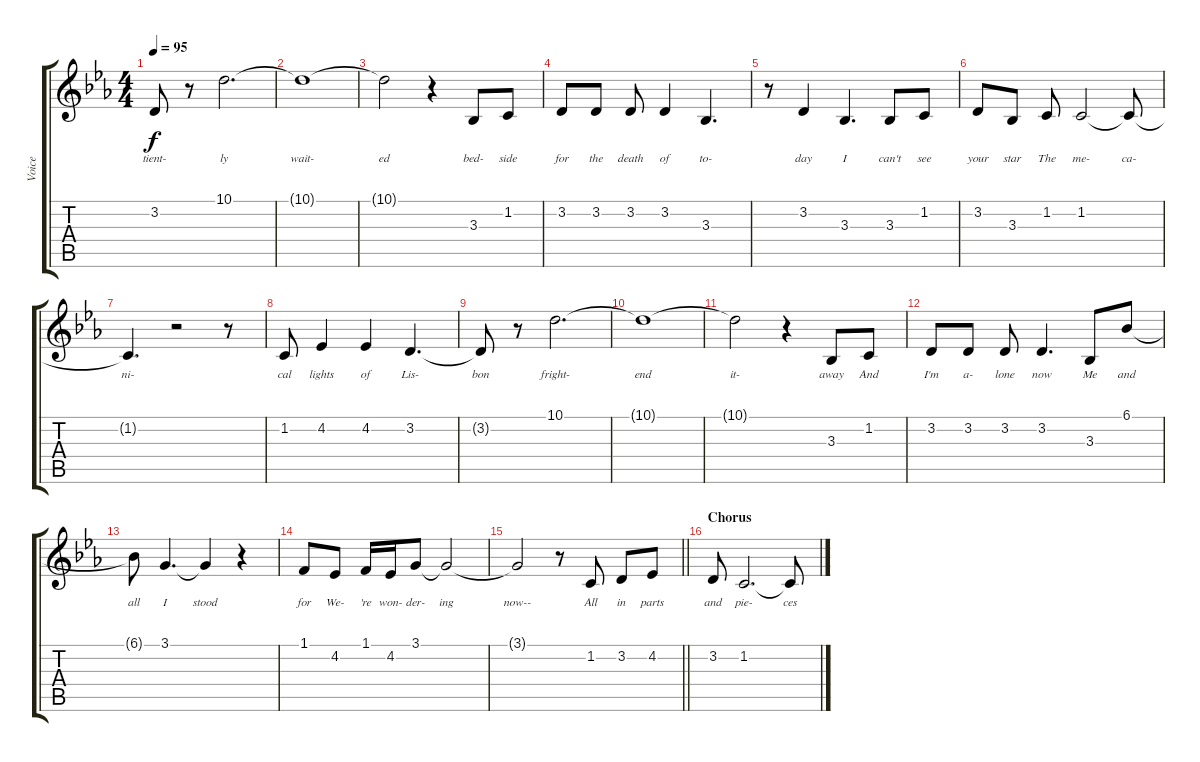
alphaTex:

\track ("Voice" "Voice") {instrument violin}
\staff {score tabs}
\tuning (E4 B3 G3 D3 A2 E2) {hide}
\ts (4 4)
\tempo 95
\clef g2
\ks cminor
3.2{t}.8{lyrics (0 "tient-") lyrics (1 "") lyrics (2 "") lyrics (3 "") lyrics (4 "") dy f} r.8 10.1.2{d lyrics (0 "ly") lyrics (1 "") lyrics (2 "") lyrics (3 "") lyrics (4 "")} |
10.1{t}.1{lyrics (0 "wait-") lyrics (1 "") lyrics (2 "") lyrics (3 "") lyrics (4 "")} |
10.1{t}.2{lyrics (0 "ed") lyrics (1 "") lyrics (2 "") lyrics (3 "") lyrics (4 "")} r.4 3.3.8{lyrics (0 "bed-") lyrics (1 "") lyrics (2 "") lyrics (3 "") lyrics (4 "")} 1.2.8{lyrics (0 "side") lyrics (1 "") lyrics (2 "") lyrics (3 "") lyrics (4 "")} |
3.2.8{lyrics (0 "for") lyrics (1 "") lyrics (2 "") lyrics (3 "") lyrics (4 "")} 3.2.8{lyrics (0 "the") lyrics (1 "") lyrics (2 "") lyrics (3 "") lyrics (4 "")} 3.2.8{lyrics (0 "death") lyrics (1 "") lyrics (2 "") lyrics (3 "") lyrics (4 "")} 3.2.4{lyrics (0 "of") lyrics (1 "") lyrics (2 "") lyrics (3 "") lyrics (4 "")} 3.3.4{d lyrics (0 "to-") lyrics (1 "") lyrics (2 "") lyrics (3 "") lyrics (4 "")} |
r.8 3.2.4{lyrics (0 "day") lyrics (1 "") lyrics (2 "") lyrics (3 "") lyrics (4 "")} 3.3.4{d lyrics (0 "I") lyrics (1 "") lyrics (2 "") lyrics (3 "") lyrics (4 "")} 3.3.8{lyrics (0 "can't") lyrics (1 "") lyrics (2 "") lyrics (3 "") lyrics (4 "")} 1.2.8{lyrics (0 "see") lyrics (1 "") lyrics (2 "") lyrics (3 "") lyrics (4 "")} |
3.2.8{lyrics (0 "your") lyrics (1 "") lyrics (2 "") lyrics (3 "") lyrics (4 "")} 3.3.8{lyrics (0 "star") lyrics (1 "") lyrics (2 "") lyrics (3 "") lyrics (4 "")} 1.2.8{lyrics (0 "The") lyrics (1 "") lyrics (2 "") lyrics (3 "") lyrics (4 "")} 1.2.2{lyrics (0 "me-") lyrics (1 "") lyrics (2 "") lyrics (3 "") lyrics (4 "")} 1.2{t}.8{lyrics (0 "ca-") lyrics (1 "") lyrics (2 "") lyrics (3 "") lyrics (4 "")} |
1.2{t}.4{d lyrics (0 "ni-") lyrics (1 "") lyrics (2 "") lyrics (3 "") lyrics (4 "")} r.2 r.8 |
1.2.8{lyrics (0 "cal") lyrics (1 "") lyrics (2 "") lyrics (3 "") lyrics (4 "")} 4.2.4{lyrics (0 "lights") lyrics (1 "") lyrics (2 "") lyrics (3 "") lyrics (4 "")} 4.2.4{lyrics (0 "of") lyrics (1 "") lyrics (2 "") lyrics (3 "") lyrics (4 "")} 3.2.4{d lyrics (0 "Lis-") lyrics (1 "") lyrics (2 "") lyrics (3 "") lyrics (4 "")} |
3.2{t}.8{lyrics (0 "bon") lyrics (1 "") lyrics (2 "") lyrics (3 "") lyrics (4 "")} r.8 10.1.2{d lyrics (0 "fright-") lyrics (1 "") lyrics (2 "") lyrics (3 "") lyrics (4 "")} |
10.1{t}.1{lyrics (0 "end") lyrics (1 "") lyrics (2 "") lyrics (3 "") lyrics (4 "")} |
10.1{t}.2{lyrics (0 "it-") lyrics (1 "") lyrics (2 "") lyrics (3 "") lyrics (4 "")} r.4 3.3.8{lyrics (0 "away") lyrics (1 "") lyrics (2 "") lyrics (3 "") lyrics (4 "")} 1.2.8{lyrics (0 "And") lyrics (1 "") lyrics (2 "") lyrics (3 "") lyrics (4 "")} |
3.2.8{lyrics (0 "I'm") lyrics (1 "") lyrics (2 "") lyrics (3 "") lyrics (4 "")} 3.2.8{lyrics (0 "a-") lyrics (1 "") lyrics (2 "") lyrics (3 "") lyrics (4 "")} 3.2.8{lyrics (0 "lone") lyrics (1 "") lyrics (2 "") lyrics (3 "") lyrics (4 "")} 3.2.4{d lyrics (0 "now") lyrics (1 "") lyrics (2 "") lyrics (3 "") lyrics (4 "")} 3.3.8{lyrics (0 "Me") lyrics (1 "") lyrics (2 "") lyrics (3 "") lyrics (4 "")} 6.1.8{lyrics (0 "and") lyrics (1 "") lyrics (2 "") lyrics (3 "") lyrics (4 "")} |
6.1{t}.8{lyrics (0 "all") lyrics (1 "") lyrics (2 "") lyrics (3 "") lyrics (4 "")} 3.1.4{d lyrics (0 "I") lyrics (1 "") lyrics (2 "") lyrics (3 "") lyrics (4 "")} 3.1{t}.4{lyrics (0 "stood") lyrics (1 "") lyrics (2 "") lyrics (3 "") lyrics (4 "")} r.4 |
1.1.8{lyrics (0 "for") lyrics (1 "") lyrics (2 "") lyrics (3 "") lyrics (4 "")} 4.2.8{lyrics (0 "We-") lyrics (1 "") lyrics (2 "") lyrics (3 "") lyrics (4 "")} 1.1.16{lyrics (0 "'re") lyrics (1 "") lyrics (2 "") lyrics (3 "") lyrics (4 "")} 4.2.16{lyrics (0 "won-") lyrics (1 "") lyrics (2 "") lyrics (3 "") lyrics (4 "")} 3.1.8{lyrics (0 "der-") lyrics (1 "") lyrics (2 "") lyrics (3 "") lyrics (4 "")} 3.1{t}.2{lyrics (0 "ing") lyrics (1 "") lyrics (2 "") lyrics (3 "") lyrics (4 "")} |
\barLineRight lightlight
3.1{t}.2{lyrics (0 "now--") lyrics (1 "") lyrics (2 "") lyrics (3 "") lyrics (4 "")} r.8 1.2.8{lyrics (0 "All") lyrics (1 "") lyrics (2 "") lyrics (3 "") lyrics (4 "")} 3.2.8{lyrics (0 "in") lyrics (1 "") lyrics (2 "") lyrics (3 "") lyrics (4 "")} 4.2.8{lyrics (0 "parts") lyrics (1 "") lyrics (2 "") lyrics (3 "") lyrics (4 "")} |
\section ("" "Chorus")
3.2.8{lyrics (0 "and") lyrics (1 "") lyrics (2 "") lyrics (3 "") lyrics (4 "")} 1.2.2{d lyrics (0 "pie-") lyrics (1 "") lyrics (2 "") lyrics (3 "") lyrics (4 "")} 1.2{t}.8{lyrics (0 "ces") lyrics (1 "") lyrics (2 "") lyrics (3 "") lyrics (4 "")}
